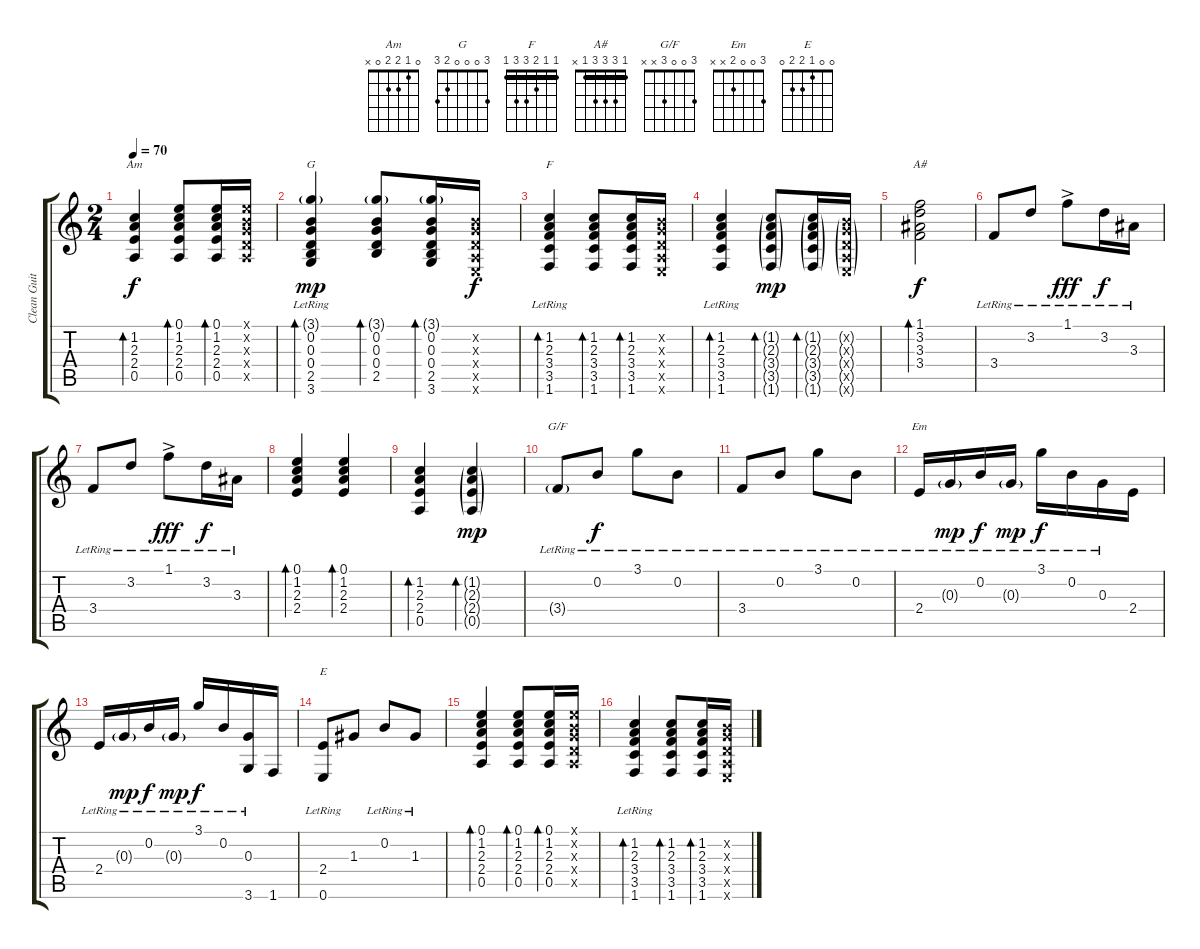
\track ("Clean Guitar 1" "Clean Guit") {instrument acousticguitarsteel}
\staff {score tabs}
\tuning (E4 B3 G3 D3 A2 E2) {hide}
\chord ("Am" 0 1 2 2 0 x)
\chord ("G" 3 0 0 0 2 3)
\chord ("F" 1 1 2 3 3 1) {barre 1}
\chord ("A#" 1 3 3 3 1 x) {barre 1}
\chord ("G/F" 3 0 0 3 x x)
\chord ("Em" 3 0 0 2 x x)
\chord ("E" 0 0 1 2 2 0)
\ts (2 4)
\tempo 70
\clef g2
\ks c
(1.2 2.3 2.4 0.5).4{bd 30 ch "Am" dy f} (0.1 1.2 2.3 2.4 0.5).8{bd 30} (0.1 1.2 2.3 2.4 0.5).16{bd 30} (0.1{x} 0.2{x} 0.3{x} 0.4{x} 0.5{x}).16 |
(3.1{g} 0.2 0.3 0.4 2.5 3.6{lr}).4{bd 30 ch "G" dy mp} (3.1{g} 0.2 0.3 0.4 2.5).8{bd 30} (3.1{g} 0.2 0.3 0.4 2.5 3.6).16{bd 30} (0.2{x} 0.3{x} 0.4{x} 0.5{x} 0.6{x}).16{dy f} |
(1.2 2.3 3.4 3.5 1.6{lr}).4{bd 30 ch "F"} (1.2 2.3 3.4 3.5 1.6).8{bd 30} (1.2 2.3 3.4 3.5 1.6).16{bd 30} (0.2{x} 0.3{x} 0.4{x} 0.5{x} 0.6{x}).16 |
(1.2 2.3 3.4 3.5 1.6{lr}).4{bd 60} (1.2{g} 2.3{g} 3.4{g} 3.5{g} 1.6{g}).8{bd 30 dy mp} (1.2{g} 2.3{g} 3.4{g} 3.5{g} 1.6{g}).16{bd 30} (0.2{g x} 0.3{g x} 0.4{g x} 0.5{g x} 0.6{g x}).16 |
(1.1 3.2 3.3 3.4).2{bd 60 ch "A#" dy f} |
3.4{lr}.8 3.2{lr}.8 1.1{ac lr}.8{dy fff} 3.2{lr}.16{dy f} 3.3{lr}.16 |
3.4{lr}.8 3.2{lr}.8 1.1{ac lr}.8{dy fff} 3.2{lr}.16{dy f} 3.3{lr}.16 |
(0.1 1.2 2.3 2.4).4{bd 60} (0.1 1.2 2.3 2.4).4{bd 30} |
(1.2 2.3 2.4 0.5).4{bd 60} (1.2{g} 2.3{g} 2.4{g} 0.5{g}).4{bd 30 dy mp} |
3.4{g lr}.8{ch "G/F"} 0.2{lr}.8{dy f} 3.1{lr}.8 0.2{lr}.8 |
3.4{lr}.8 0.2{lr}.8 3.1{lr}.8 0.2{lr}.8 |
2.4{lr}.16{ch "Em"} 0.3{g lr}.16{dy mp} 0.2{lr}.16{dy f} 0.3{g lr}.16{dy mp} 3.1{lr}.16{dy f} 0.2{lr}.16 0.3{lr}.16 2.4.16 |
2.4{lr}.16 0.3{g lr}.16{dy mp} 0.2{lr}.16{dy f} 0.3{g lr}.16{dy mp} 3.1{lr}.16{dy f} 0.2{lr}.16 (0.3{lr} 3.6).16 1.6.16 |
(2.4{lr} 0.6{lr}).8{ch "E"} 1.3.8 0.2{lr}.8 1.3{lr}.8 |
(0.1 1.2 2.3 2.4 0.5).4{bd 60} (0.1 1.2 2.3 2.4 0.5).8{bd 30} (0.1 1.2 2.3 2.4 0.5).16{bd 30} (0.1{x} 0.2{x} 0.3{x} 0.4{x} 0.5{x}).16 |
(1.2 2.3 3.4 3.5 1.6{lr}).4{bd 30} (1.2 2.3 3.4 3.5 1.6).8{bd 30} (1.2 2.3 3.4 3.5 1.6).16{bd 30} (0.2{x} 0.3{x} 0.4{x} 0.5{x} 0.6{x}).16
